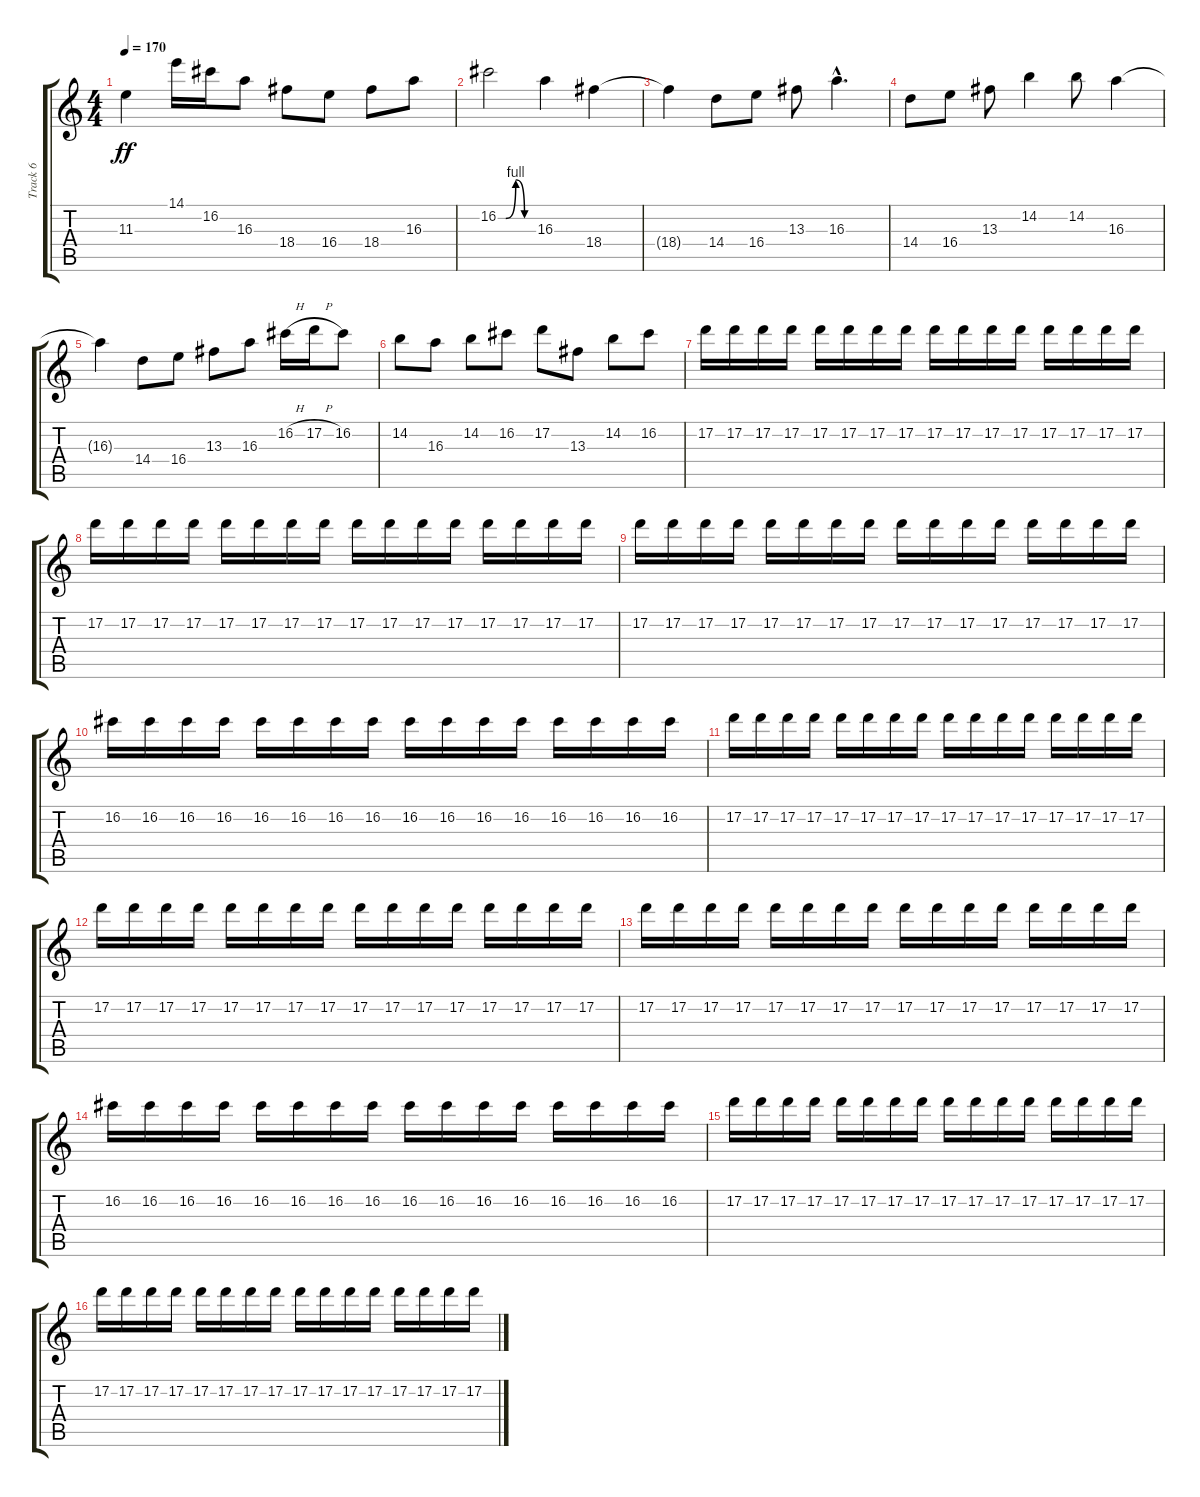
\track ("Track 6" "Track 6") {instrument distortionguitar}
\staff {score tabs}
\tuning (D4 A3 F3 C3 G2 D2) {hide}
\ts (4 4)
\tempo 170
\clef g2
\ks c
11.3{t}.4{dy ff} 14.1.16 16.2.16 16.3.8 18.4.8 16.4.8 18.4.8 16.3.8 |
16.2{be (custom 0 0 13 0 30 4 45 0 60 0)}.2 16.3.4 18.4.4 |
18.4{t}.4 14.4.8 16.4.8 13.3.8 16.3{hac}.4{d} |
14.4.8 16.4.8 13.3.8 14.2.4 14.2.8 16.3.4 |
16.3{t}.4 14.4.8 16.4.8 13.3.8 16.3.8 16.2{h}.16 17.2{h}.16 16.2.8 |
14.2.8 16.3.8 14.2.8 16.2.8 17.2.8 13.3.8 14.2.8 16.2.8 |
17.2.16 17.2.16 17.2.16 17.2.16 17.2.16 17.2.16 17.2.16 17.2.16 17.2.16 17.2.16 17.2.16 17.2.16 17.2.16 17.2.16 17.2.16 17.2.16 |
17.2.16 17.2.16 17.2.16 17.2.16 17.2.16 17.2.16 17.2.16 17.2.16 17.2.16 17.2.16 17.2.16 17.2.16 17.2.16 17.2.16 17.2.16 17.2.16 |
17.2.16 17.2.16 17.2.16 17.2.16 17.2.16 17.2.16 17.2.16 17.2.16 17.2.16 17.2.16 17.2.16 17.2.16 17.2.16 17.2.16 17.2.16 17.2.16 |
16.2.16 16.2.16 16.2.16 16.2.16 16.2.16 16.2.16 16.2.16 16.2.16 16.2.16 16.2.16 16.2.16 16.2.16 16.2.16 16.2.16 16.2.16 16.2.16 |
17.2.16 17.2.16 17.2.16 17.2.16 17.2.16 17.2.16 17.2.16 17.2.16 17.2.16 17.2.16 17.2.16 17.2.16 17.2.16 17.2.16 17.2.16 17.2.16 |
17.2.16 17.2.16 17.2.16 17.2.16 17.2.16 17.2.16 17.2.16 17.2.16 17.2.16 17.2.16 17.2.16 17.2.16 17.2.16 17.2.16 17.2.16 17.2.16 |
17.2.16 17.2.16 17.2.16 17.2.16 17.2.16 17.2.16 17.2.16 17.2.16 17.2.16 17.2.16 17.2.16 17.2.16 17.2.16 17.2.16 17.2.16 17.2.16 |
16.2.16 16.2.16 16.2.16 16.2.16 16.2.16 16.2.16 16.2.16 16.2.16 16.2.16 16.2.16 16.2.16 16.2.16 16.2.16 16.2.16 16.2.16 16.2.16 |
17.2.16 17.2.16 17.2.16 17.2.16 17.2.16 17.2.16 17.2.16 17.2.16 17.2.16 17.2.16 17.2.16 17.2.16 17.2.16 17.2.16 17.2.16 17.2.16 |
17.2.16 17.2.16 17.2.16 17.2.16 17.2.16 17.2.16 17.2.16 17.2.16 17.2.16 17.2.16 17.2.16 17.2.16 17.2.16 17.2.16 17.2.16 17.2.16
